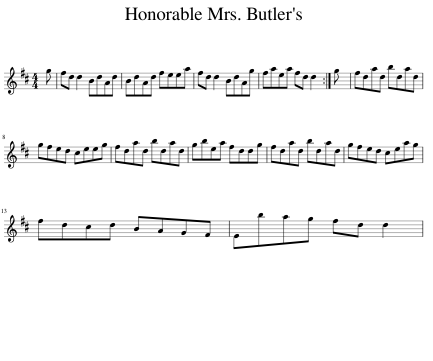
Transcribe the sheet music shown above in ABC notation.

X:1
L:1/8
M:4/4
I:linebreak $
K:D
V:1 treble
V:1
 g | fd d2 BdAd | BdAd feea | fd d2 BdAg | faea fd d2 :| %5
 g | fdad bdad |$ gfed ceeg | fdad bdad | gbea fddg | %10
 fdad bdad | gfed ceag |$ fdcd BAGF | Ebag fd d2 | %14
